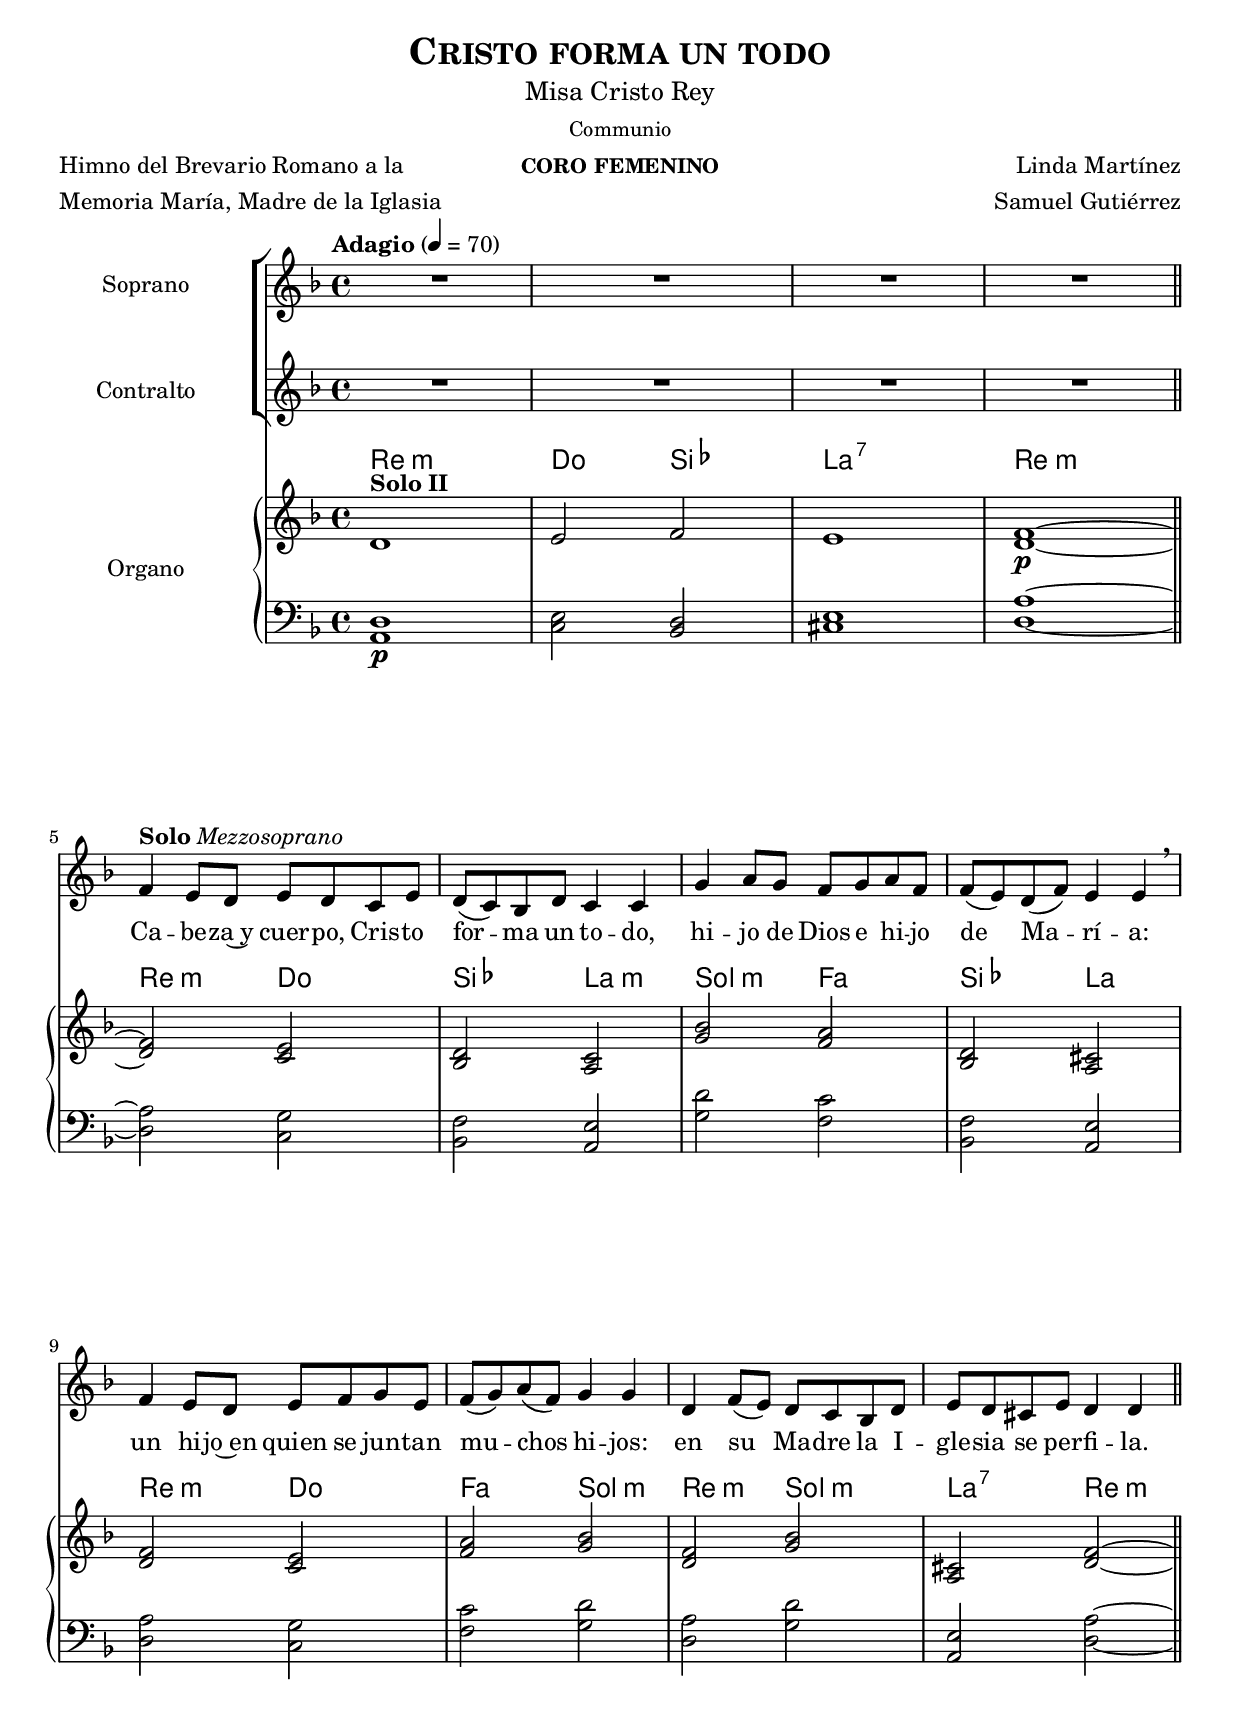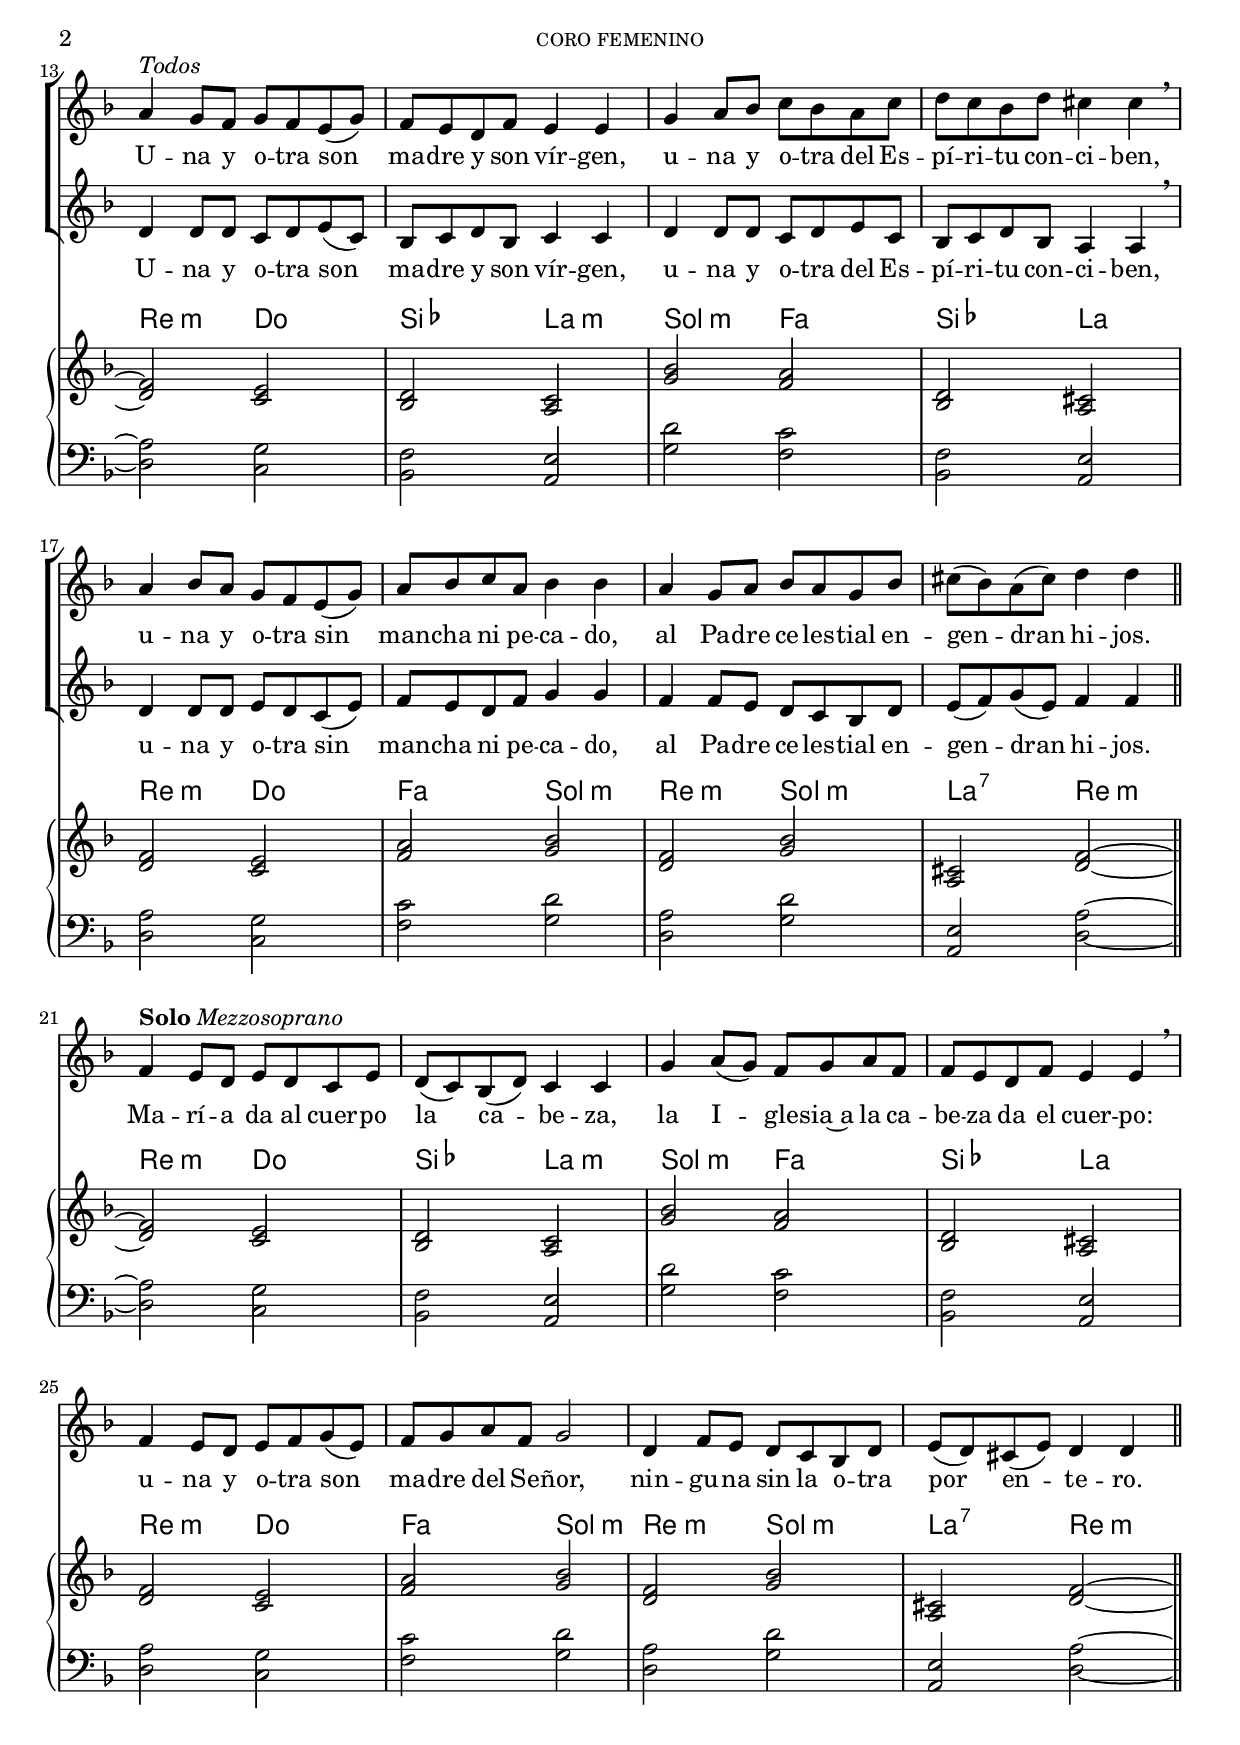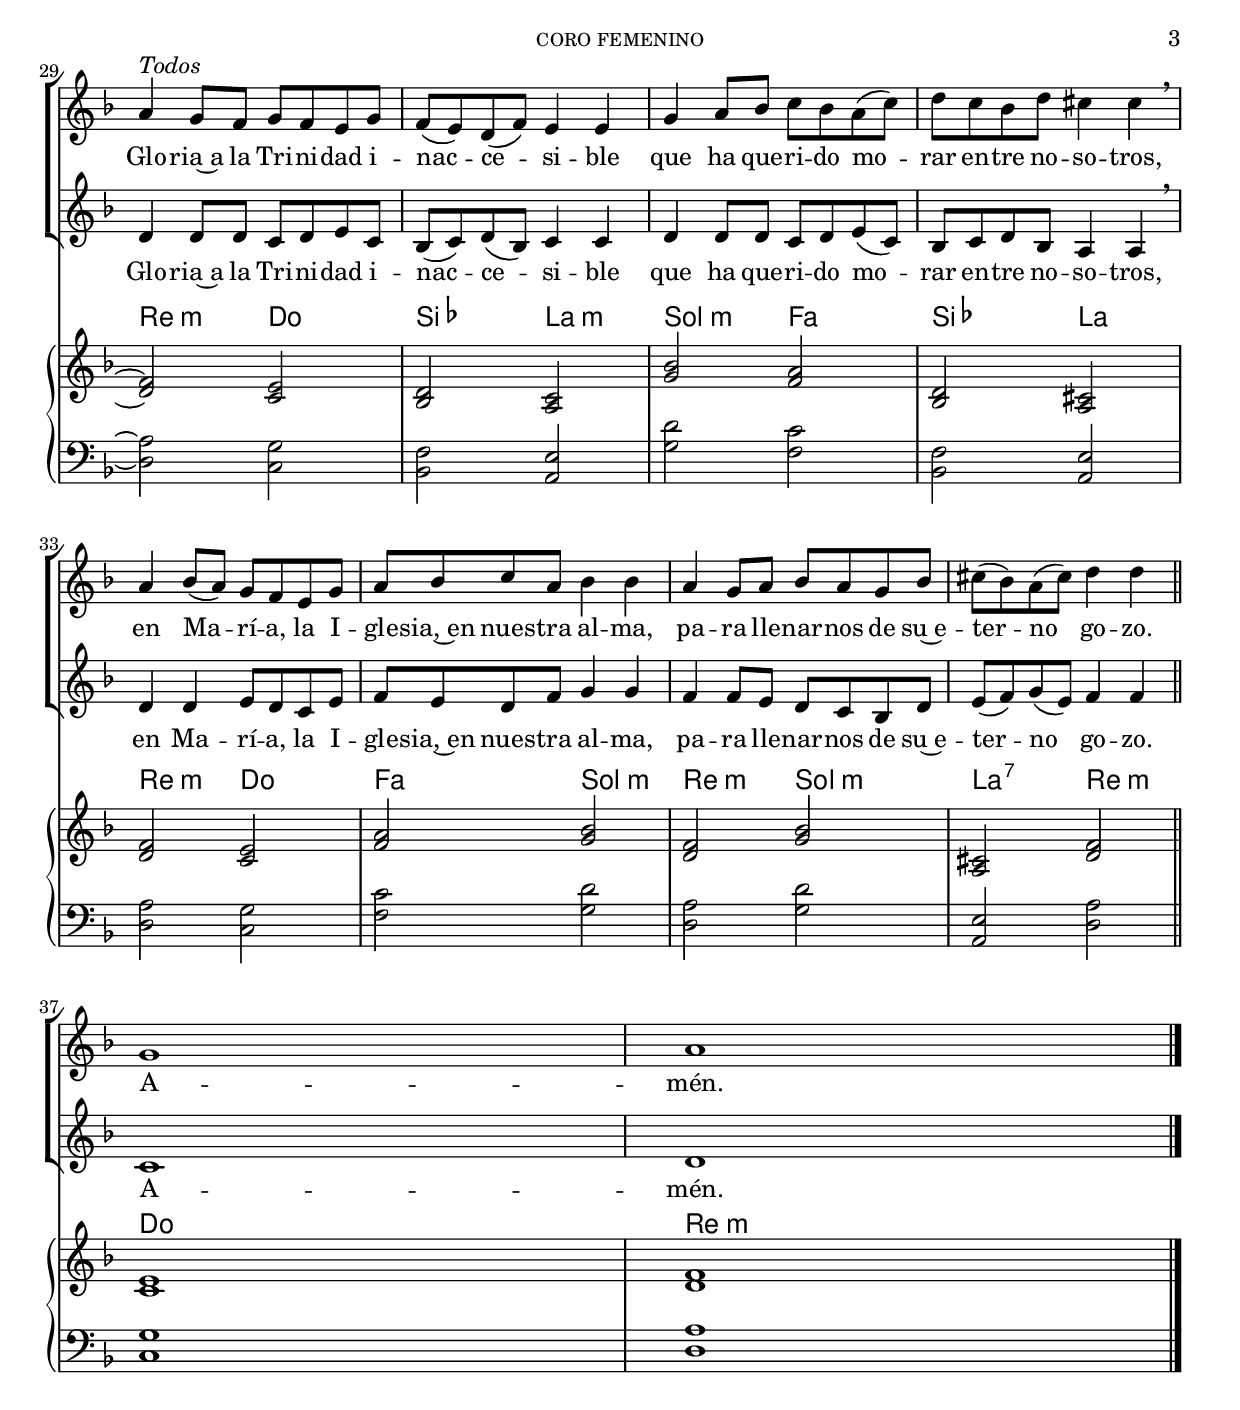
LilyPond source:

%  Madre de la iglesia - Melody inspired by the compositions of Mons Marco Frisina
%  Music and accompaniment by serachsam

\language "espanol"
\version "2.23.2"

% --- Global parameters
particle = 0
jump = \break

% --- Includes
\include "global.ily"
soprano_music = \relative do' {
  \compressEmptyMeasures
  \dynamicUp

  R1*4 | #(if (= particle 1) jump "") % 4
  fa4^\markup { \bold "Solo" \italic "Mezzosoprano" } mi8 re mi re do mi |
  re8( do) sib re do4 do |
  sol'4 la8 sol fa sol la fa |
  fa8( mi) re( fa) mi4 mi \breathe | #(if (= particle 1) jump "") % 8
  fa4 mi8 re mi fa sol mi |
  fa8( sol) la( fa) sol4 sol |
  re4 fa8( mi) re do sib re |
  mi8 re dos mi re4 re | #(if (= particle 1) jump "") % 12
  la'4^\markup { \italic "Todos" } sol8 fa sol fa mi( sol) |
  fa8 mi re fa mi4 mi |
  sol4 la8 sib do sib la do |
  re do sib re dos4 dos \breathe | #(if (= particle 1) jump "") % 16
  la4 sib8 la sol fa mi( sol) |
  la8 sib do la sib4 sib  |
  la4 sol8 la sib la sol sib |
  dos8( sib) la( dos) re4 re | #(if (= particle 1) jump "") % 20
  fa,4^\markup { \bold "Solo" \italic "Mezzosoprano" } mi8 re mi re do mi |
  re8( do) sib( re) do4 do |
  sol'4 la8( sol) fa sol la fa |
  fa8 mi re fa mi4 mi \breathe | #(if (= particle 1) jump "") % 24
  fa4 mi8 re mi fa sol( mi)	|
  fa8 sol la fa sol2 |
  re4 fa8 mi re do sib re |
  mi8( re) dos( mi) re4 re | #(if (= particle 1) jump "") % 28
  la'4^\markup { \italic "Todos" } sol8 fa sol fa mi sol |
  fa8( mi) re( fa) mi4 mi |
  sol4 la8 sib do sib la( do) |
  re do sib re dos4 dos \breathe | #(if (= particle 1) jump "") % 32
  la4 sib8( la) sol fa mi sol	|
  la8 sib do la sib4 sib |
  la4 sol8 la sib la sol sib |
  dos8( sib) la( dos) re4 re | #(if (= particle 1) jump "") % 36
  sol,1 |
  la1 |
}

soprano_lyrics = \lyricmode {
  Ca -- be -- za~y cuer -- po, Cris -- to for -- ma un to -- do,
  hi -- jo de Dios e hi -- jo de Ma -- rí -- a:
  un hi -- jo~en quien se jun -- tan mu -- chos hi -- jos:
  en su Ma -- dre la I -- gle -- sia se per -- fi -- la.

  U -- na y o -- tra son ma -- dre y son vír -- gen,
  u -- na y o -- tra del Es -- pí -- ri -- tu con -- ci -- ben,
  u -- na y o -- tra sin man -- cha ni pe -- ca -- do,
  al Pa -- dre ce -- les -- tial en -- gen -- dran hi -- jos.

  Ma -- rí -- a da al cuer -- po la ca -- be -- za,
  la I -- gle -- sia~a la ca -- be -- za da el cuer -- po:
  u -- na y o -- tra son ma -- dre del Se -- ñor,
  nin -- gu -- na sin la o -- tra por en -- te -- ro.

  Glo -- ria~a la Tri -- ni -- dad i -- nac -- ce -- si -- ble
  que ha que -- ri -- do mo -- rar en -- tre no -- so -- tros,
  en Ma -- rí -- a, la I -- gle -- sia,~en nues -- tra al -- ma,
  pa -- ra lle -- nar -- nos de su~e -- ter -- no go -- zo.

  A -- mén.
}

alto_music = \relative do' {
  \compressEmptyMeasures
  \dynamicUp

  R1*4 | % 4
  R1*8 | #(if (= particle 1) jump "") % 12
  re4 re8 re do8 re mi( do) |
  sib8 do re sib do4 do	|
  re4 re8 re do re mi do |
  sib do re sib la4 la \breathe | #(if (= particle 1) jump "") % 16
  re4 re8 re mi8 re do( mi) |
  fa8 mi re fa sol4 sol	|
  fa4 fa8 mi re do sib re |
  mi( fa) sol( mi) fa4 fa | #(if (= particle 1) jump "") % 20
  R1*8 | #(if (= particle 1) jump "") % 28
  re4 re8 re do8 re mi do |
  sib8( do) re( sib) do4 do |
  re4 re8 re do re mi( do) |
  sib do re sib la4 la \breathe | #(if (= particle 1) jump "") % 32
  re4 re mi8 re do mi |
  fa8 mi re fa sol4 sol |
  fa4 fa8 mi re do sib re |
  mi( fa) sol( mi) fa4 fa | #(if (= particle 1) jump "") % 36
  do1 |
  re1 |
}

alto_lyrics = \lyricmode {
  U -- na y o -- tra son ma -- dre y son vír -- gen,
  u -- na y o -- tra del Es -- pí -- ri -- tu con -- ci -- ben,
  u -- na y o -- tra sin man -- cha ni pe -- ca -- do,
  al Pa -- dre ce -- les -- tial en -- gen -- dran hi -- jos.

  Glo -- ria~a la Tri -- ni -- dad i -- nac -- ce -- si -- ble
  que ha que -- ri -- do mo -- rar en -- tre no -- so -- tros,
  en Ma -- rí -- a, la I -- gle -- sia,~en nues -- tra al -- ma,
  pa -- ra lle -- nar -- nos de su~e -- ter -- no go -- zo.

  A -- mén.
}

harmonies = \new ChordNames {
  \set ChordNames.midiInstrument = "string ensemble 2"
  \set ChordNames.midiMaximumVolume = #0
  \set chordChanges = ##t
  \chordmode {
    \italianChords

    re1:m |
    do2 sib |
    la1:7 |
    re1:m |
    re2:m do2 |
    sib2 la2:m |
    sol2:m fa2 |
    sib2 la2 |
    re2:m do2 |
    fa2 sol2:m |
    re2:m sol2:m |
    la2:7 re2:m |
    re2:m do2 |
    sib2 la2:m |
    sol2:m fa2 |
    sib2 la2 |
    re2:m do2 |
    fa2 sol2:m |
    re2:m sol2:m |
    la2:7 re2:m |
    re2:m do2 |
    sib2 la2:m |
    sol2:m fa2 |
    sib2 la2 |
    re2:m do2 |
    fa2 sol2:m |
    re2:m sol2:m |
    la2:7 re2:m |
    re2:m do2 |
    sib2 la2:m |
    sol2:m fa2 |
    sib2 la2 |
    re2:m do2 |
    fa2 sol2:m |
    re2:m sol2:m |
    la2:7 re2:m |
    do1 |
    re1:m |
  }
}

notes_soproano = \relative do' {
  R1*3 |
  fa1~\p |
  fa2 mi2 |
  re2 do |
  sib'2 la |
  re,2 dos |
  fa2 mi2 |
  la2 sib |
  fa2 sib |
  dos,2 fa~ |
  fa2 mi2 |
  re2 do |
  sib'2 la |
  re,2 dos |
  fa2 mi2 |
  la2 sib |
  fa2 sib |
  dos,2 fa~ |
  fa2 mi2 |
  re2 do |
  sib'2 la |
  re,2 dos |
  fa2 mi2 |
  la2 sib |
  fa2 sib |
  dos,2 fa~ |
  fa2 mi2 |
  re2 do |
  sib'2 la |
  re,2 dos |
  fa2 mi2 |
  la2 sib |
  fa2 sib |
  dos,2 fa |
  mi1 |
  fa1 |
}

notes_alto = \relative do' {
  re1 |
  mi2 fa |
  mi1 |
  re1~\p | #(if (= particle 1) "" jump) % 4
  re2 do |
  sib2 la |
  sol'2 fa |
  sib,2 la | #(if (= particle 1) "" jump) % 8
  re2 do |
  fa2 sol |
  re2 sol |
  la,2 re~ | #(if (= particle 1) "" jump) % 12
  re2 do |
  sib2 la |
  sol'2 fa |
  sib,2 la | #(if (= particle 1) "" jump) % 16
  re2 do |
  fa2 sol |
  re2 sol |
  la,2 re~ | #(if (= particle 1) "" jump) % 20
  re2 do |
  sib2 la |
  sol'2 fa |
  sib,2 la | #(if (= particle 1) "" jump) % 24
  re2 do |
  fa2 sol |
  re2 sol |
  la,2 re~ | #(if (= particle 1) "" jump) % 28
  re2 do |
  sib2 la |
  sol'2 fa |
  sib,2 la | #(if (= particle 1) "" jump) % 32
  re2 do |
  fa2 sol |
  re2 sol |
  la,2 re | #(if (= particle 1) "" jump) % 36
  do1 |
  re1 |
}

notes_tenor = \relative do {
  re1\p |
  mi2 re |
  mi1 |
  la1~ |
  la2 sol |
  fa2 mi |
  re'2 do |
  fa,2 mi |
  la2 sol |
  do2 re |
  la2 re |
  mi,2 la~ |
  la2 sol |
  fa2 mi |
  re'2 do |
  fa,2 mi |
  la2 sol |
  do2 re |
  la2 re |
  mi,2 la~ |
  la2 sol |
  fa2 mi |
  re'2 do |
  fa,2 mi |
  la2 sol |
  do2 re |
  la2 re |
  mi,2 la~ |
  la2 sol |
  fa2 mi |
  re'2 do |
  fa,2 mi |
  la2 sol |
  do2 re |
  la2 re |
  mi,2 la |
  sol1 |
  la1 |
}

notes_bass = \relative do {
  la1\p |
  do2 sib |
  dos1 |
  re1~ |
  re2 do |
  sib2 la |
  sol'2 fa |
  sib,2 la |
  re2 do |
  fa2 sol |
  re2 sol |
  la,2 re~ |
  re2 do |
  sib2 la |
  sol'2 fa |
  sib,2 la |
  re2 do |
  fa2 sol |
  re2 sol |
  la,2 re~ |
  re2 do |
  sib2 la |
  sol'2 fa |
  sib,2 la |
  re2 do |
  fa2 sol |
  re2 sol |
  la,2 re~ |
  re2 do |
  sib2 la |
  sol'2 fa |
  sib,2 la |
  re2 do |
  fa2 sol |
  re2 sol |
  la,2 re |
  do1 |
  re1 |
}


% --- Global size
% #(set-global-staff-size 20)

% --- Header
\header {
  title = \markup{\smallCaps \title}
  subtitle = \markup{\medium \subtitle}
  subsubtitle = \markup{\medium \subsubtitle}
  instrument = \markup{\caps "coro femenino"}
  poet = \markup {\left-column {\poet \poet_plus}}
  composer = \markup {\right-column {\autor \arranger}}
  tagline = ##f
  breakbefore = ##t
}

% --- Music

% --- Harmony

% --- Sheet
\score {
  <<
    \new ChoirStaff { <<
      \new Staff { <<
        \set Staff.instrumentName = #"Soprano"
        \set Staff.midiInstrument = #"oboe"
        \new Voice = "soprano" { <<\global \soprano_music>> }
        \new Lyrics \lyricsto "soprano" {\soprano_lyrics}
      >> }
      \new Staff { <<
        \set Staff.instrumentName = #"Contralto"
        \set Staff.midiInstrument = #"clarinet"
        \new Voice = "alto" {<<\global \alto_music>>}
        \new Lyrics \lyricsto "alto" {\alto_lyrics}
      >> }
    >> }
    \harmonies
    \new PianoStaff { <<
      \set PianoStaff.instrumentName = #"Organo"
      \new Staff = "sopranoStaff" { <<
        \set Staff.midiInstrument = #"church organ"
        \partCombine
        << \global \notes_soproano >>
        << \global \notes_alto >>
      >> }
      \new Staff { <<
        \set Staff.midiInstrument = #"church organ"
        \clef bass
        \partCombine
        << \global \notes_tenor >>
        << \global \notes_bass >>
      >> }
    >> }
  >>
  \midi { }
  \layout {
    \context {
      \Staff \RemoveEmptyStaves
    }
  }
}

% --- Paper
\paper{
  #(set-default-paper-size "letter")
  indent=3.5\cm
}
